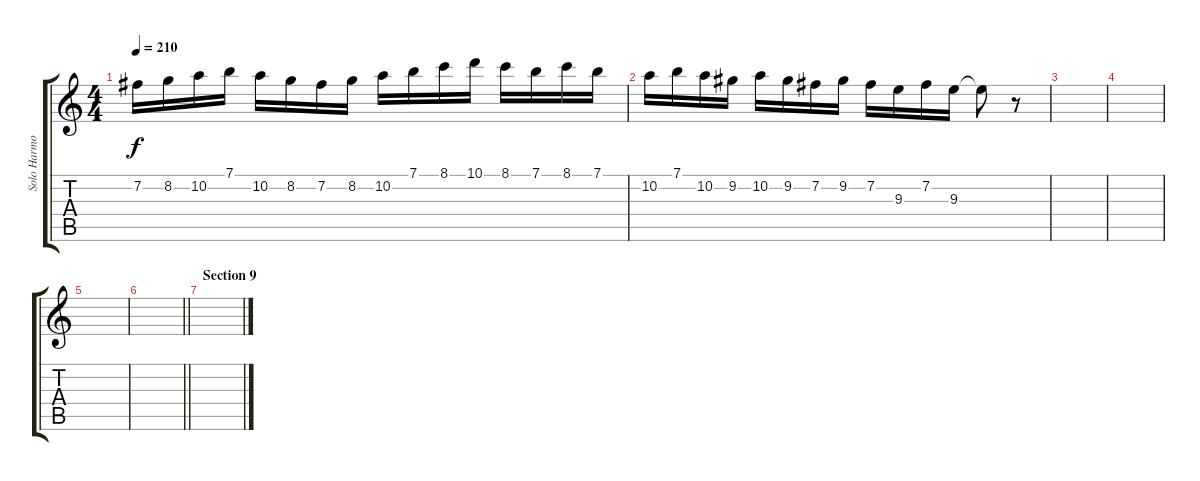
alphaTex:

\track ("Solo Harmonic" "Solo Harmo") {instrument overdrivenguitar}
\staff {score tabs}
\tuning (E4 B3 G3 D3 A2 E2) {hide}
\ts (4 4)
\tempo 210
\clef g2
\ks c
7.2.16{dy f} 8.2.16 10.2.16 7.1.16 10.2.16 8.2.16 7.2.16 8.2.16 10.2.16 7.1.16 8.1.16 10.1.16 8.1.16 7.1.16 8.1.16 7.1.16 |
10.2.16 7.1.16 10.2.16 9.2.16 10.2.16 9.2.16 7.2.16 9.2.16 7.2.16 9.3.16 7.2.16 9.3.16 9.3{t}.8 r.8 |
|
|
|
\barLineRight lightlight
|
\section ("" "Section 9")
